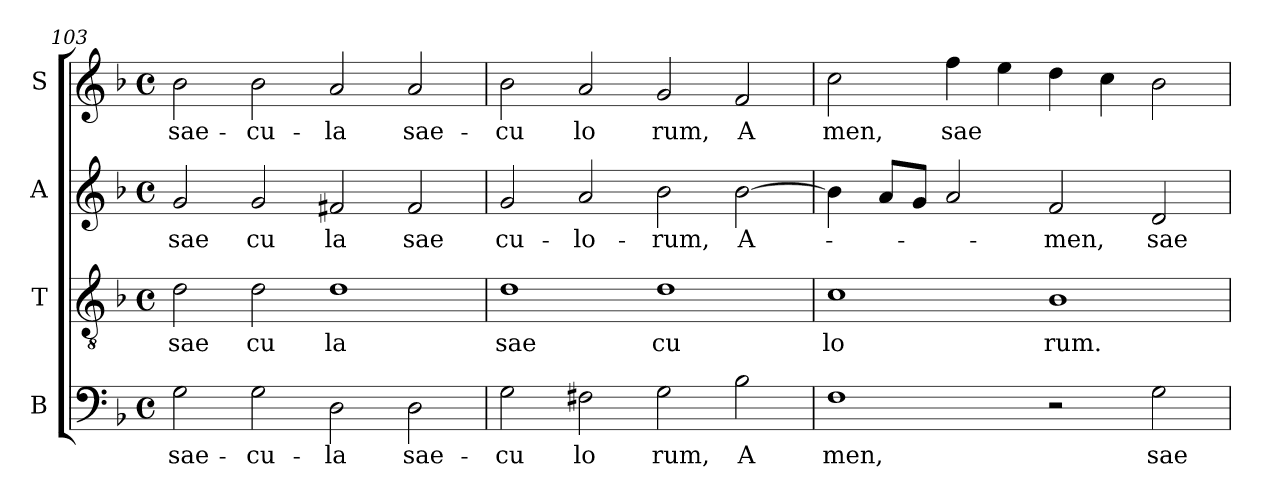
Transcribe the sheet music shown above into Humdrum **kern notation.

**kern	**text	**kern	**text	**kern	**text	**kern	**text
*part4	*part4	*part3	*part3	*part2	*part2	*part1	*part1
*staff4	*staff4	*staff3	*staff3	*staff2	*staff2	*staff1	*staff1
*I"B	*	*I"T	*	*I"A	*	*I"S	*
*I'B	*	*I'T	*	*I'A	*	*I'S	*
*clefF4	*	*clefGv2	*	*clefG2	*	*clefG2	*
*k[b-]	*	*k[b-]	*	*k[b-]	*	*k[b-]	*
*F:	*	*F:	*	*F:	*	*F:	*
*M4/4	*	*M4/4	*	*M4/4	*	*M4/4	*
*met(c)	*	*met(c)	*	*met(c)	*	*met(c)	*
=103	=103	=103	=103	=103	=103	=103	=103
!	!LO:LY:b:cj	!	!LO:LY:b:cj	!	!LO:LY:b:cj	!	!LO:LY:b:cj
2G\	sae-	2d\	sae	2g/	sae	2b-\	sae-
!	!LO:LY:b:cj	!	!LO:LY:b:cj	!	!LO:LY:b:cj	!	!LO:LY:b:cj
2G\	-cu-	2d\	cu	2g/	cu	2b-\	-cu-
!	!LO:LY:b:cj	!	!LO:LY:b:cj	!	!LO:LY:b:cj	!	!LO:LY:b:cj
2D\	-la	1d	la	2f#X/	la	2a/	-la
!	!LO:LY:b:cj	!	!	!	!LO:LY:b:cj	!	!LO:LY:b:cj
2D\	sae-	.	.	2f#/	sae	2a/	sae-
!!LO:LB:g=z
=104	=104	=104	=104	=104	=104	=104	=104
!	!LO:LY:b:cj	!	!LO:LY:b:cj	!	!LO:LY:b:cj	!	!LO:LY:b:cj
2G\	-cu	1d	sae	2g/	cu-	2b-\	-cu
!	!LO:LY:b:cj	!	!	!	!LO:LY:b:cj	!	!LO:LY:b:cj
2F#X\	lo	.	.	2a/	-lo-	2a/	lo
!	!LO:LY:b:cj	!	!LO:LY:b:cj	!	!LO:LY:b:cj	!	!LO:LY:b:cj
2G\	rum,	1d	cu	2b-\	-rum,	2g/	rum,
!	!LO:LY:b:cj	!	!	!	!LO:LY:b:cj	!	!LO:LY:b:cj
2B-\	A	.	.	[>2b-\	A-	2f/	A
=105	=105	=105	=105	=105	=105	=105	=105
!	!LO:LY:b:cj	!	!LO:LY:b:cj	!	!	!	!LO:LY:b:cj
1F	men,	1c	lo	4b-\]	.	2cc\	men,
.	.	.	.	8a/L	.	.	.
.	.	.	.	8g/J	.	.	.
!	!	!	!	!	!	!	!LO:LY:b
.	.	.	.	2a/	.	4ff\	sae
.	.	.	.	.	.	4ee\	.
!	!	!	!LO:LY:b:cj	!	!LO:LY:b:cj	!	!
2r	.	1B-	rum.	2f/	-men,	4dd\	.
.	.	.	.	.	.	4cc\	.
!	!LO:LY:b:cj	!	!	!	!LO:LY:b:cj	!	!
2G\	sae	.	.	2d/	sae-	2b-\	.
=	=	=	=	=	=	=	=
*-	*-	*-	*-	*-	*-	*-	*-
